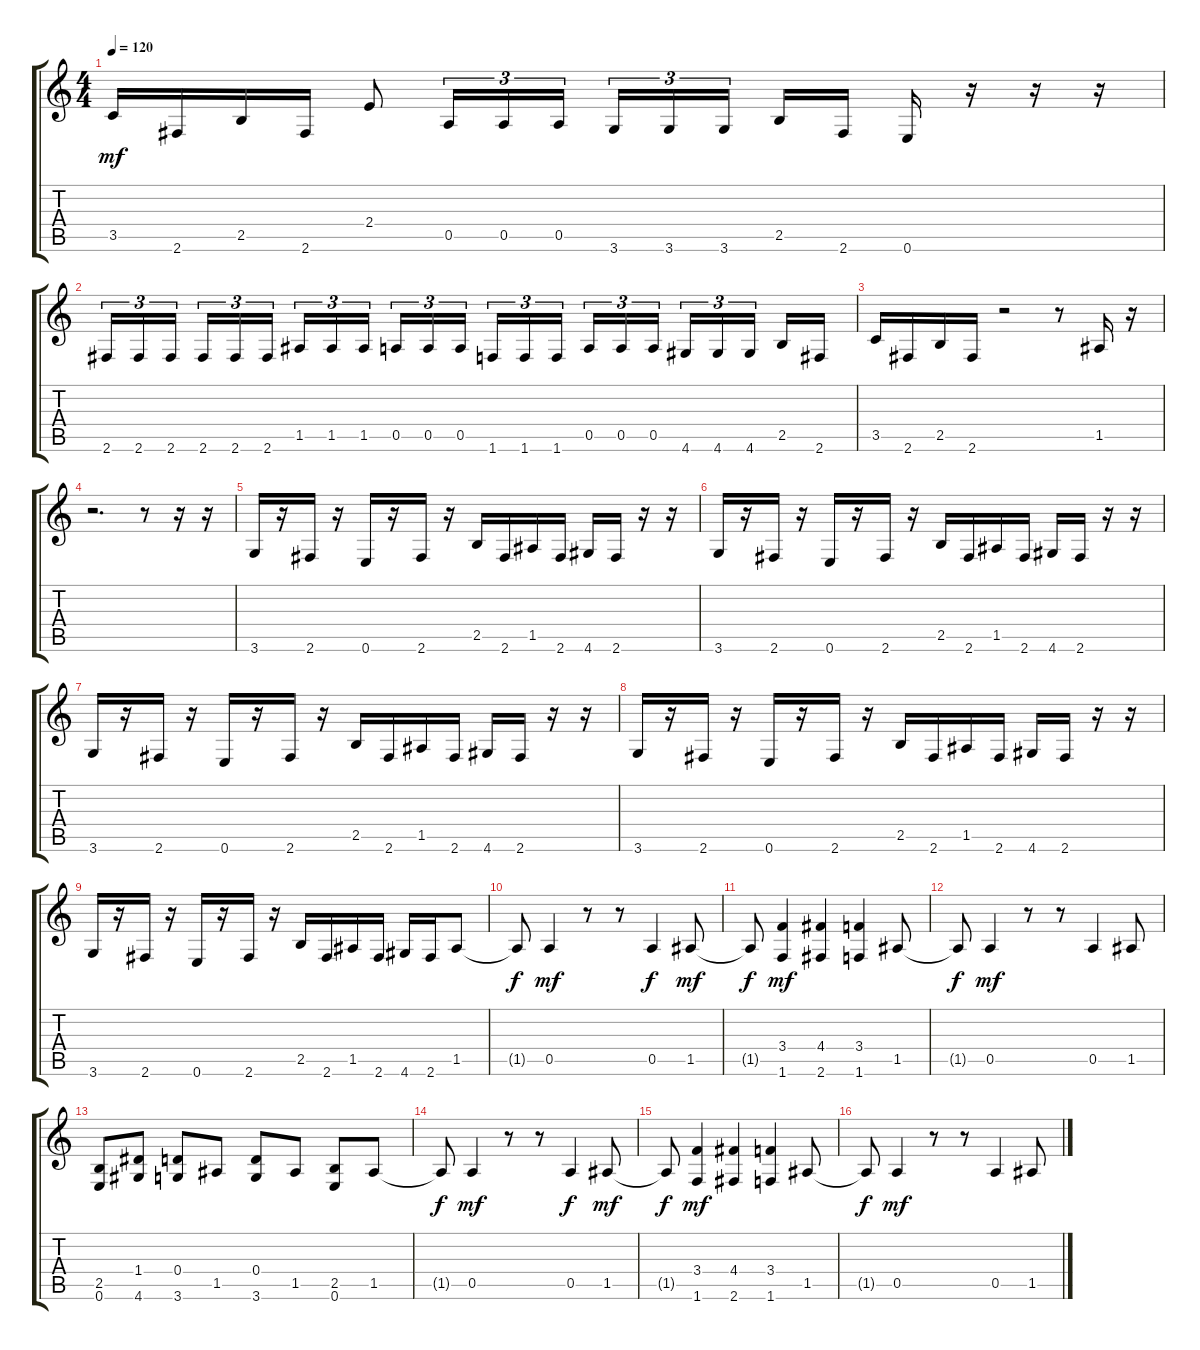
\track "" {instrument distortionguitar}
\staff {score tabs}
\tuning (E4 B3 G3 D3 A2 E2) {hide}
\ts (4 4)
\tempo 120
\clef g2
\ks c
3.5.16{dy mf} 2.6.16 2.5.16 2.6.16 2.4.8 0.5.16{tu (3 2)} 0.5.16{tu (3 2)} 0.5.16{tu (3 2)} 3.6.16{tu (3 2)} 3.6.16{tu (3 2)} 3.6.16{tu (3 2) beam splitsecondary} 2.5.16 2.6.16 0.6.16 r.16 r.16 r.16 |
2.6.16{tu (3 2)} 2.6.16{tu (3 2)} 2.6.16{tu (3 2) beam splitsecondary} 2.6.16{tu (3 2)} 2.6.16{tu (3 2)} 2.6.16{tu (3 2)} 1.5.16{tu (3 2)} 1.5.16{tu (3 2)} 1.5.16{tu (3 2) beam splitsecondary} 0.5.16{tu (3 2)} 0.5.16{tu (3 2)} 0.5.16{tu (3 2)} 1.6.16{tu (3 2)} 1.6.16{tu (3 2)} 1.6.16{tu (3 2) beam splitsecondary} 0.5.16{tu (3 2)} 0.5.16{tu (3 2)} 0.5.16{tu (3 2)} 4.6.16{tu (3 2)} 4.6.16{tu (3 2)} 4.6.16{tu (3 2) beam splitsecondary} 2.5.16 2.6.16 |
3.5.16 2.6.16 2.5.16 2.6.16 r.2 r.8 1.5.16 r.16 |
r.2{d} r.8 r.16 r.16 |
3.6.16 r.16 2.6.16 r.16 0.6.16 r.16 2.6.16 r.16 2.5.16 2.6.16 1.5.16 2.6.16 4.6.16 2.6.16 r.16 r.16 |
3.6.16 r.16 2.6.16 r.16 0.6.16 r.16 2.6.16 r.16 2.5.16 2.6.16 1.5.16 2.6.16 4.6.16 2.6.16 r.16 r.16 |
3.6.16 r.16 2.6.16 r.16 0.6.16 r.16 2.6.16 r.16 2.5.16 2.6.16 1.5.16 2.6.16 4.6.16 2.6.16 r.16 r.16 |
3.6.16 r.16 2.6.16 r.16 0.6.16 r.16 2.6.16 r.16 2.5.16 2.6.16 1.5.16 2.6.16 4.6.16 2.6.16 r.16 r.16 |
3.6.16 r.16 2.6.16 r.16 0.6.16 r.16 2.6.16 r.16 2.5.16 2.6.16 1.5.16 2.6.16 4.6.16 2.6.16 1.5.8 |
1.5{t}.8{dy f} 0.5.4{dy mf} r.8 r.8 0.5.4{dy f} 1.5.8{dy mf} |
1.5{t}.8{dy f} (3.4 1.6).4{dy mf} (4.4 2.6).4 (3.4 1.6).4 1.5.8 |
1.5{t}.8{dy f} 0.5.4{dy mf} r.8 r.8 0.5.4 1.5.8 |
(2.5 0.6).8 (1.4 4.6).8 (0.4 3.6).8 1.5.8 (0.4 3.6).8 1.5.8 (2.5 0.6).8 1.5.8 |
1.5{t}.8{dy f} 0.5.4{dy mf} r.8 r.8 0.5.4{dy f} 1.5.8{dy mf} |
1.5{t}.8{dy f} (3.4 1.6).4{dy mf} (4.4 2.6).4 (3.4 1.6).4 1.5.8 |
1.5{t}.8{dy f} 0.5.4{dy mf} r.8 r.8 0.5.4 1.5.8
